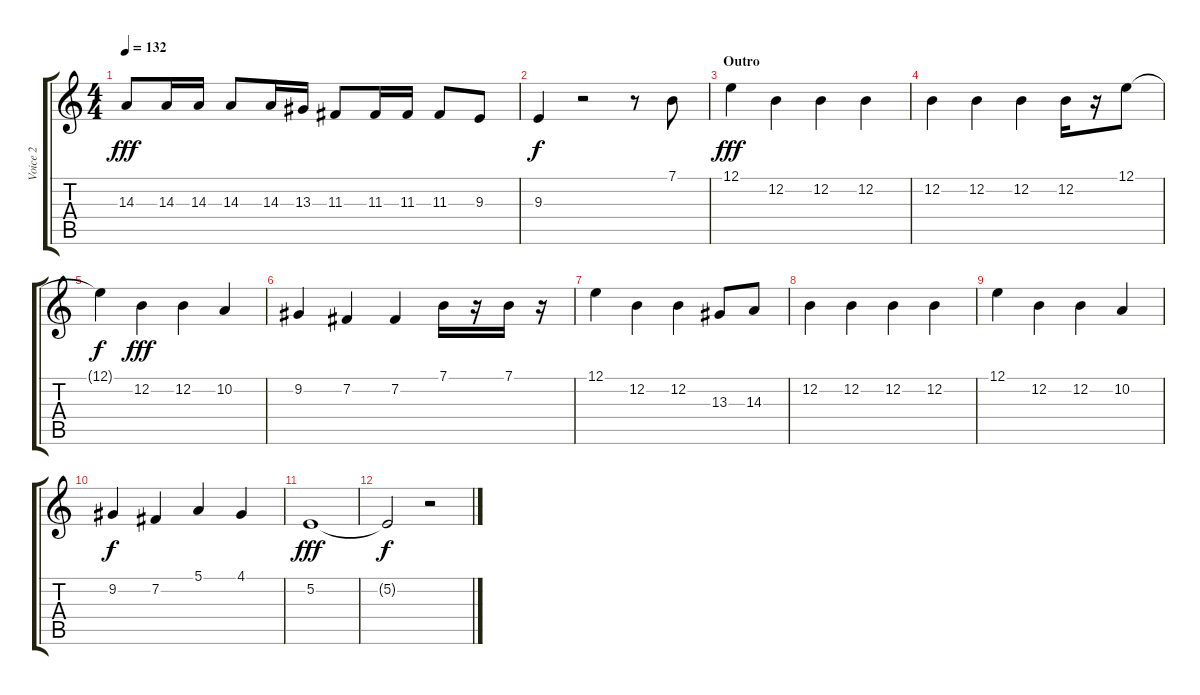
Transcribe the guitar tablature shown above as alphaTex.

\track ("Voice 2" "Voice 2") {instrument rockorgan}
\staff {score tabs}
\tuning (E4 B3 G3 D3 A2 E2) {hide}
\ts (4 4)
\tempo 132
\clef g2
\ks c
14.3.8{dy fff} 14.3.16 14.3.16 14.3.8 14.3.16 13.3.16 11.3.8 11.3.16 11.3.16 11.3.8 9.3.8 |
9.3.4{dy f} r.2 r.8 7.1.8 |
\section ("" "Outro")
12.1.4{dy fff} 12.2.4 12.2.4 12.2.4 |
12.2.4 12.2.4 12.2.4 12.2.16 r.16 12.1.8 |
12.1{t}.4{dy f} 12.2.4{dy fff} 12.2.4 10.2.4 |
9.2.4 7.2.4 7.2.4 7.1.16 r.16 7.1.16 r.16 |
12.1.4 12.2.4 12.2.4 13.3.8 14.3.8 |
12.2.4 12.2.4 12.2.4 12.2.4 |
12.1.4 12.2.4 12.2.4 10.2.4 |
9.2.4{dy f} 7.2.4 5.1.4 4.1.4 |
5.2.1{dy fff} |
5.2{t}.2{dy f} r.2
